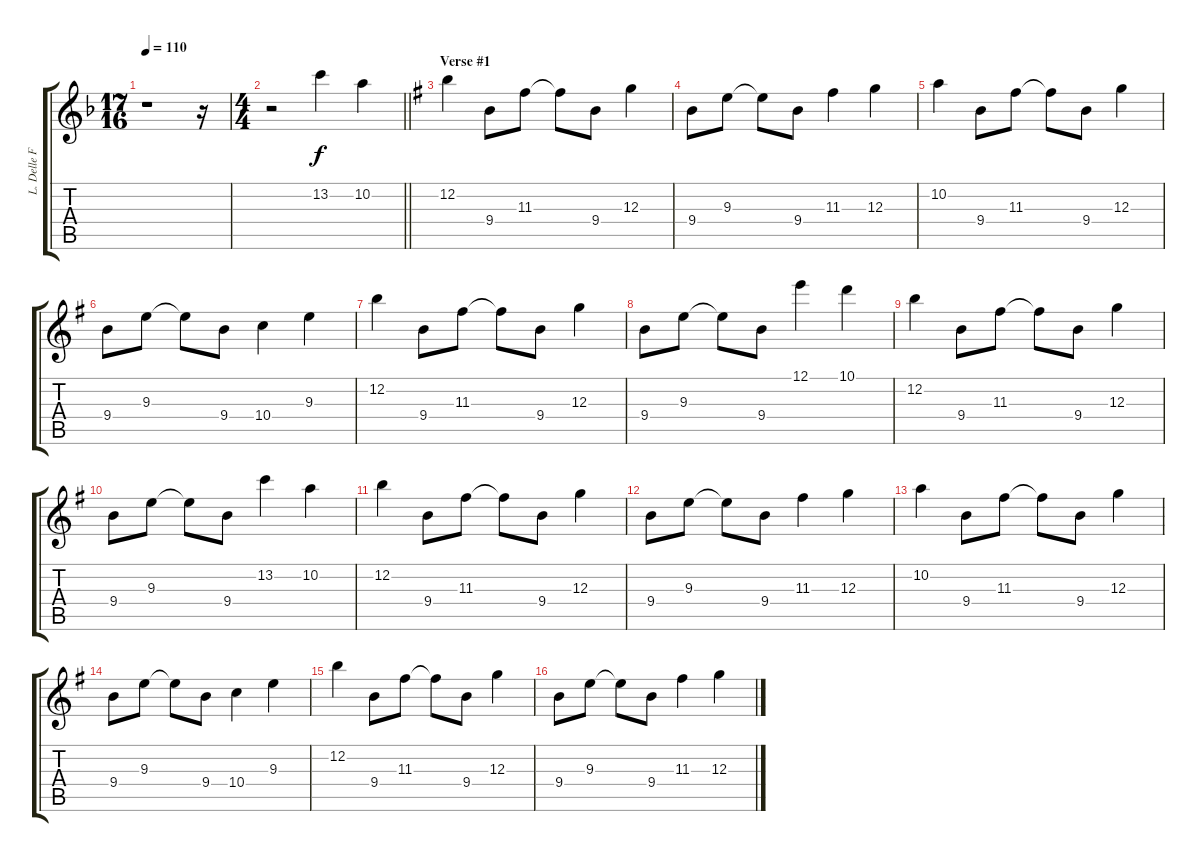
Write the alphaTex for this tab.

\track ("L. Delle Fave (Clean Guitar R)" "L. Delle F") {instrument electricguitarclean}
\staff {score tabs}
\tuning (E4 B3 G3 D3 A2 E2) {hide}
\ts (17 16)
\tempo 110
\clef g2
\ks dminor
r.1{dy f} r.16 |
\ts (4 4)
\barLineRight lightlight
r.2 13.2.4 10.2.4 |
\section ("" "Verse #1")
\ks eminor
12.2.4 9.4.8 11.3.8 11.3{t}.8 9.4.8 12.3.4 |
9.4.8 9.3.8 9.3{t}.8 9.4.8 11.3.4 12.3.4 |
10.2.4 9.4.8 11.3.8 11.3{t}.8 9.4.8 12.3.4 |
9.4.8 9.3.8 9.3{t}.8 9.4.8 10.4.4 9.3.4 |
12.2.4 9.4.8 11.3.8 11.3{t}.8 9.4.8 12.3.4 |
9.4.8 9.3.8 9.3{t}.8 9.4.8 12.1.4 10.1.4 |
12.2.4 9.4.8 11.3.8 11.3{t}.8 9.4.8 12.3.4 |
9.4.8 9.3.8 9.3{t}.8 9.4.8 13.2.4 10.2.4 |
12.2.4 9.4.8 11.3.8 11.3{t}.8 9.4.8 12.3.4 |
9.4.8 9.3.8 9.3{t}.8 9.4.8 11.3.4 12.3.4 |
10.2.4 9.4.8 11.3.8 11.3{t}.8 9.4.8 12.3.4 |
9.4.8 9.3.8 9.3{t}.8 9.4.8 10.4.4 9.3.4 |
12.2.4 9.4.8 11.3.8 11.3{t}.8 9.4.8 12.3.4 |
9.4.8 9.3.8 9.3{t}.8 9.4.8 11.3.4 12.3.4
